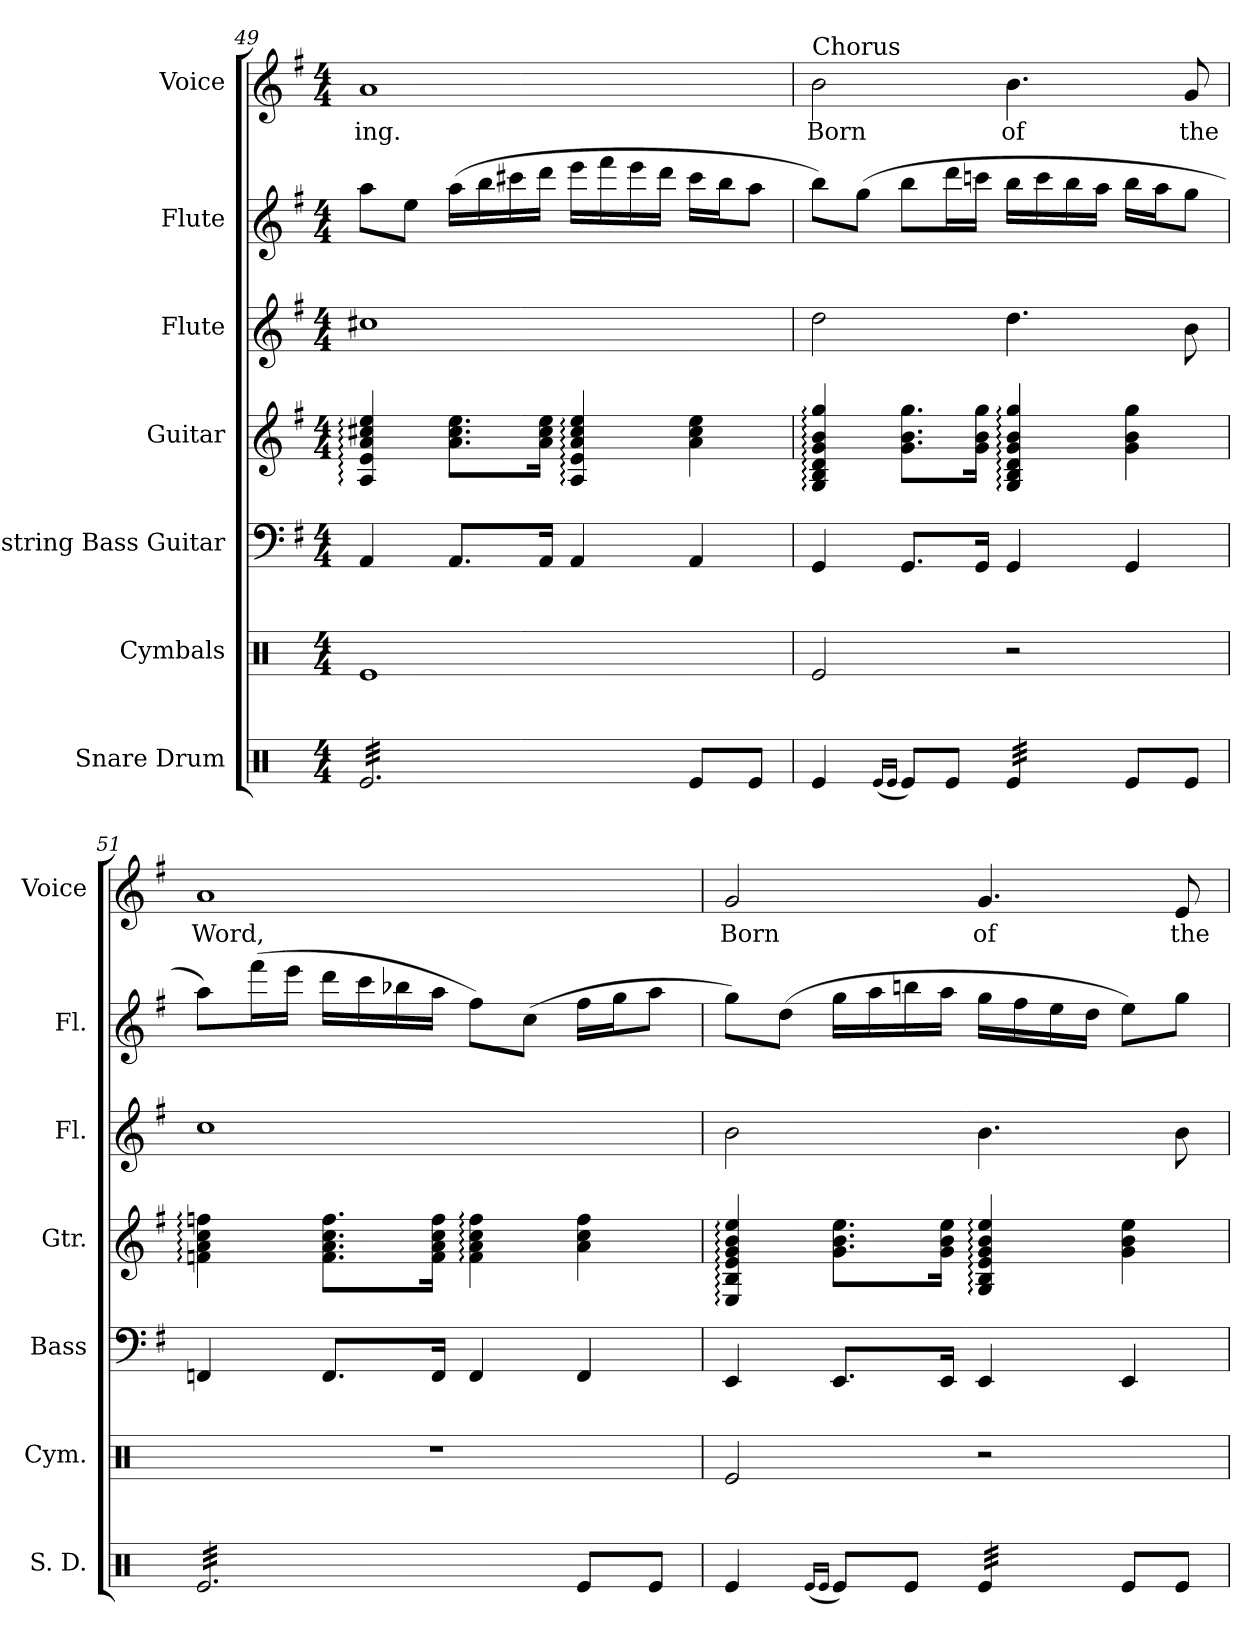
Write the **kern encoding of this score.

**kern	**kern	**kern	**kern	**kern	**kern	**kern	**text
*part7	*part6	*part5	*part4	*part3	*part2	*part1	*part1
*staff7	*staff6	*staff5	*staff4	*staff3	*staff2	*staff1	*staff1
*I"Snare Drum	*I"Cymbals	*I"4-string Bass Guitar	*I"Guitar	*I"Flute	*I"Flute	*I"Voice	*
*I'S. D.	*I'Cym.	*I'Bass	*I'Gtr.	*I'Fl.	*I'Fl.	*I'Voice	*
*clefX	*clefX	*clefF4	*clefG2	*clefG2	*clefG2	*clefG2	*
*	*	*ITrd7c12	*ITrd7c12	*	*	*	*
*k[]	*k[]	*k[f#]	*k[f#]	*k[f#]	*k[f#]	*k[f#]	*
*C:	*C:	*G:	*G:	*G:	*G:	*G:	*
*M4/4	*M4/4	*M4/4	*M4/4	*M4/4	*M4/4	*M4/4	*
=49	=49	=49	=49	=49	=49	=49	=49
!	!	!	!	!	!	!	!LO:LY:b:color=#000000
*tremolo	*	*	*	*	*	*	*
32Rei/LLL	1Rei	4AAAi/	4AAi/: 4Ei: 4Ai: 4c#Xi: 4ei:	1cc#Xi	8aai\L	1ai	-ing.
32Rei/	.	.	.	.	.	.	.
32Rei/	.	.	.	.	.	.	.
32Rei/	.	.	.	.	.	.	.
32Rei/	.	.	.	.	8eei\J	.	.
32Rei/	.	.	.	.	.	.	.
32Rei/	.	.	.	.	.	.	.
32Rei/	.	.	.	.	.	.	.
32Rei/	.	8.AAAi/L	8.Ai\ 8.c#i 8.eiL	.	(16aai\LL	.	.
32Rei/	.	.	.	.	.	.	.
32Rei/	.	.	.	.	16bbi\	.	.
32Rei/	.	.	.	.	.	.	.
32Rei/	.	.	.	.	16ccc#Xi\	.	.
32Rei/	.	.	.	.	.	.	.
32Rei/	.	16AAAi/Jk	16Ai\ 16c#i 16eiJk	.	16dddi\JJ	.	.
32Rei/	.	.	.	.	.	.	.
32Rei/	.	4AAAi/	4AAi/: 4Ei: 4Ai: 4c#i: 4ei:	.	16eeei\LL	.	.
32Rei/	.	.	.	.	.	.	.
32Rei/	.	.	.	.	16fff#i\	.	.
32Rei/	.	.	.	.	.	.	.
32Rei/	.	.	.	.	16eeei\	.	.
32Rei/	.	.	.	.	.	.	.
32Rei/	.	.	.	.	16dddi\JJ	.	.
32Rei/JJJ	.	.	.	.	.	.	.
*Xtremolo	*	*	*	*	*	*	*
8Rei/L	.	4AAAi/	4Ai\ 4c#i 4ei	.	16ccc#i\LL	.	.
.	.	.	.	.	16bbi\J	.	.
8Rei/J	.	.	.	.	8aai\J	.	.
=50	=50	=50	=50	=50	=50	=50	=50
!	!	!	!	!	!	!LO:TX:a:t=Chorus	!
!	!	!	!	!	!	!	!LO:LY:b:color=#000000
4Rei/	2Rei/	4GGGi/	4GGi/: 4BBi: 4Di: 4Gi: 4Bi: 4gi:	2ddi\	8bbi\L)	2bi\	Born
.	.	.	.	.	(8ggi\J	.	.
(16qRei/LL	.	.	.	.	.	.	.
16qRei/JJ	.	.	.	.	.	.	.
8Rei/L)	.	8.GGGi/L	8.Gi\ 8.Bi 8.giL	.	8bbi\L	.	.
8Rei/J	.	.	.	.	16dddi\L	.	.
.	.	16GGGi/Jk	16Gi\ 16Bi 16giJk	.	16cccni\JJ	.	.
!	!	!	!	!	!	!	!LO:LY:b:color=#000000
*tremolo	*	*	*	*	*	*	*
32Rei/LLL	2r	4GGGi/	4GGi/: 4BBi: 4Di: 4Gi: 4Bi: 4gi:	4.ddi\	16bbi\LL	4.bi\	of
32Rei/	.	.	.	.	.	.	.
32Rei/	.	.	.	.	16ccci\	.	.
32Rei/	.	.	.	.	.	.	.
32Rei/	.	.	.	.	16bbi\	.	.
32Rei/	.	.	.	.	.	.	.
32Rei/	.	.	.	.	16aai\JJ	.	.
32Rei/JJJ	.	.	.	.	.	.	.
*Xtremolo	*	*	*	*	*	*	*
8Rei/L	.	4GGGi/	4Gi\ 4Bi 4gi	.	16bbi\LL	.	.
.	.	.	.	.	16aai\J	.	.
!	!	!	!	!	!	!	!LO:LY:b:color=#000000
8Rei/J	.	.	.	8bi\	8ggi\J	8gi/	the
=51	=51	=51	=51	=51	=51	=51	=51
!	!	!	!	!	!	!	!LO:LY:b:color=#000000
*tremolo	*	*	*	*	*	*	*
32Rei/LLL	1r	4FFFni/	4Fni\: 4Ai: 4ci: 4fni:	1cci	8aai\L)	1ai	Word,
32Rei/	.	.	.	.	.	.	.
32Rei/	.	.	.	.	.	.	.
32Rei/	.	.	.	.	.	.	.
32Rei/	.	.	.	.	(16fff#i\L	.	.
32Rei/	.	.	.	.	.	.	.
32Rei/	.	.	.	.	16eeei\JJ	.	.
32Rei/	.	.	.	.	.	.	.
32Rei/	.	8.FFFi/L	8.Fi\ 8.Ai 8.ci 8.fiL	.	16dddi\LL	.	.
32Rei/	.	.	.	.	.	.	.
32Rei/	.	.	.	.	16ccci\	.	.
32Rei/	.	.	.	.	.	.	.
32Rei/	.	.	.	.	16bb-Xi\	.	.
32Rei/	.	.	.	.	.	.	.
32Rei/	.	16FFFi/Jk	16Fi\ 16Ai 16ci 16fiJk	.	16aai\JJ	.	.
32Rei/	.	.	.	.	.	.	.
32Rei/	.	4FFFi/	4Fi\: 4Ai: 4ci: 4fi:	.	8ff#i\L)	.	.
32Rei/	.	.	.	.	.	.	.
32Rei/	.	.	.	.	.	.	.
32Rei/	.	.	.	.	.	.	.
32Rei/	.	.	.	.	(8cci\J	.	.
32Rei/	.	.	.	.	.	.	.
32Rei/	.	.	.	.	.	.	.
32Rei/JJJ	.	.	.	.	.	.	.
*Xtremolo	*	*	*	*	*	*	*
8Rei/L	.	4FFFi/	4Ai\ 4ci 4fi	.	16ff#i\LL	.	.
.	.	.	.	.	16ggi\J	.	.
8Rei/J	.	.	.	.	8aai\J	.	.
!!LO:LB:g=z
=52	=52	=52	=52	=52	=52	=52	=52
!	!	!	!	!	!	!	!LO:LY:b:color=#000000
4Rei/	2Rei/	4EEEi/	4EEi/: 4BBi: 4Ei: 4Gi: 4Bi: 4ei:	2bi\	8ggi\L)	2gi/	Born
.	.	.	.	.	(8ddi\J	.	.
(16qRei/LL	.	.	.	.	.	.	.
16qRei/JJ	.	.	.	.	.	.	.
8Rei/L)	.	8.EEEi/L	8.Gi\ 8.Bi 8.eiL	.	16ggi\LL	.	.
.	.	.	.	.	16aai\	.	.
8Rei/J	.	.	.	.	16bbni\	.	.
.	.	16EEEi/Jk	16Gi\ 16Bi 16eiJk	.	16aai\JJ	.	.
!	!	!	!	!	!	!	!LO:LY:b:color=#000000
*tremolo	*	*	*	*	*	*	*
32Rei/LLL	2r	4EEEi/	4GGi/: 4BBi: 4Ei: 4Gi: 4Bi: 4ei:	4.bi\	16ggi\LL	4.gi/	of
32Rei/	.	.	.	.	.	.	.
32Rei/	.	.	.	.	16ff#i\	.	.
32Rei/	.	.	.	.	.	.	.
32Rei/	.	.	.	.	16eei\	.	.
32Rei/	.	.	.	.	.	.	.
32Rei/	.	.	.	.	16ddi\JJ	.	.
32Rei/JJJ	.	.	.	.	.	.	.
*Xtremolo	*	*	*	*	*	*	*
8Rei/L	.	4EEEi/	4Gi\ 4Bi 4ei	.	8eei\L)	.	.
!	!	!	!	!	!	!	!LO:LY:b:color=#000000
8Rei/J	.	.	.	8bi\	8ggi\J	8ei/	the
=	=	=	=	=	=	=	=
*-	*-	*-	*-	*-	*-	*-	*-
